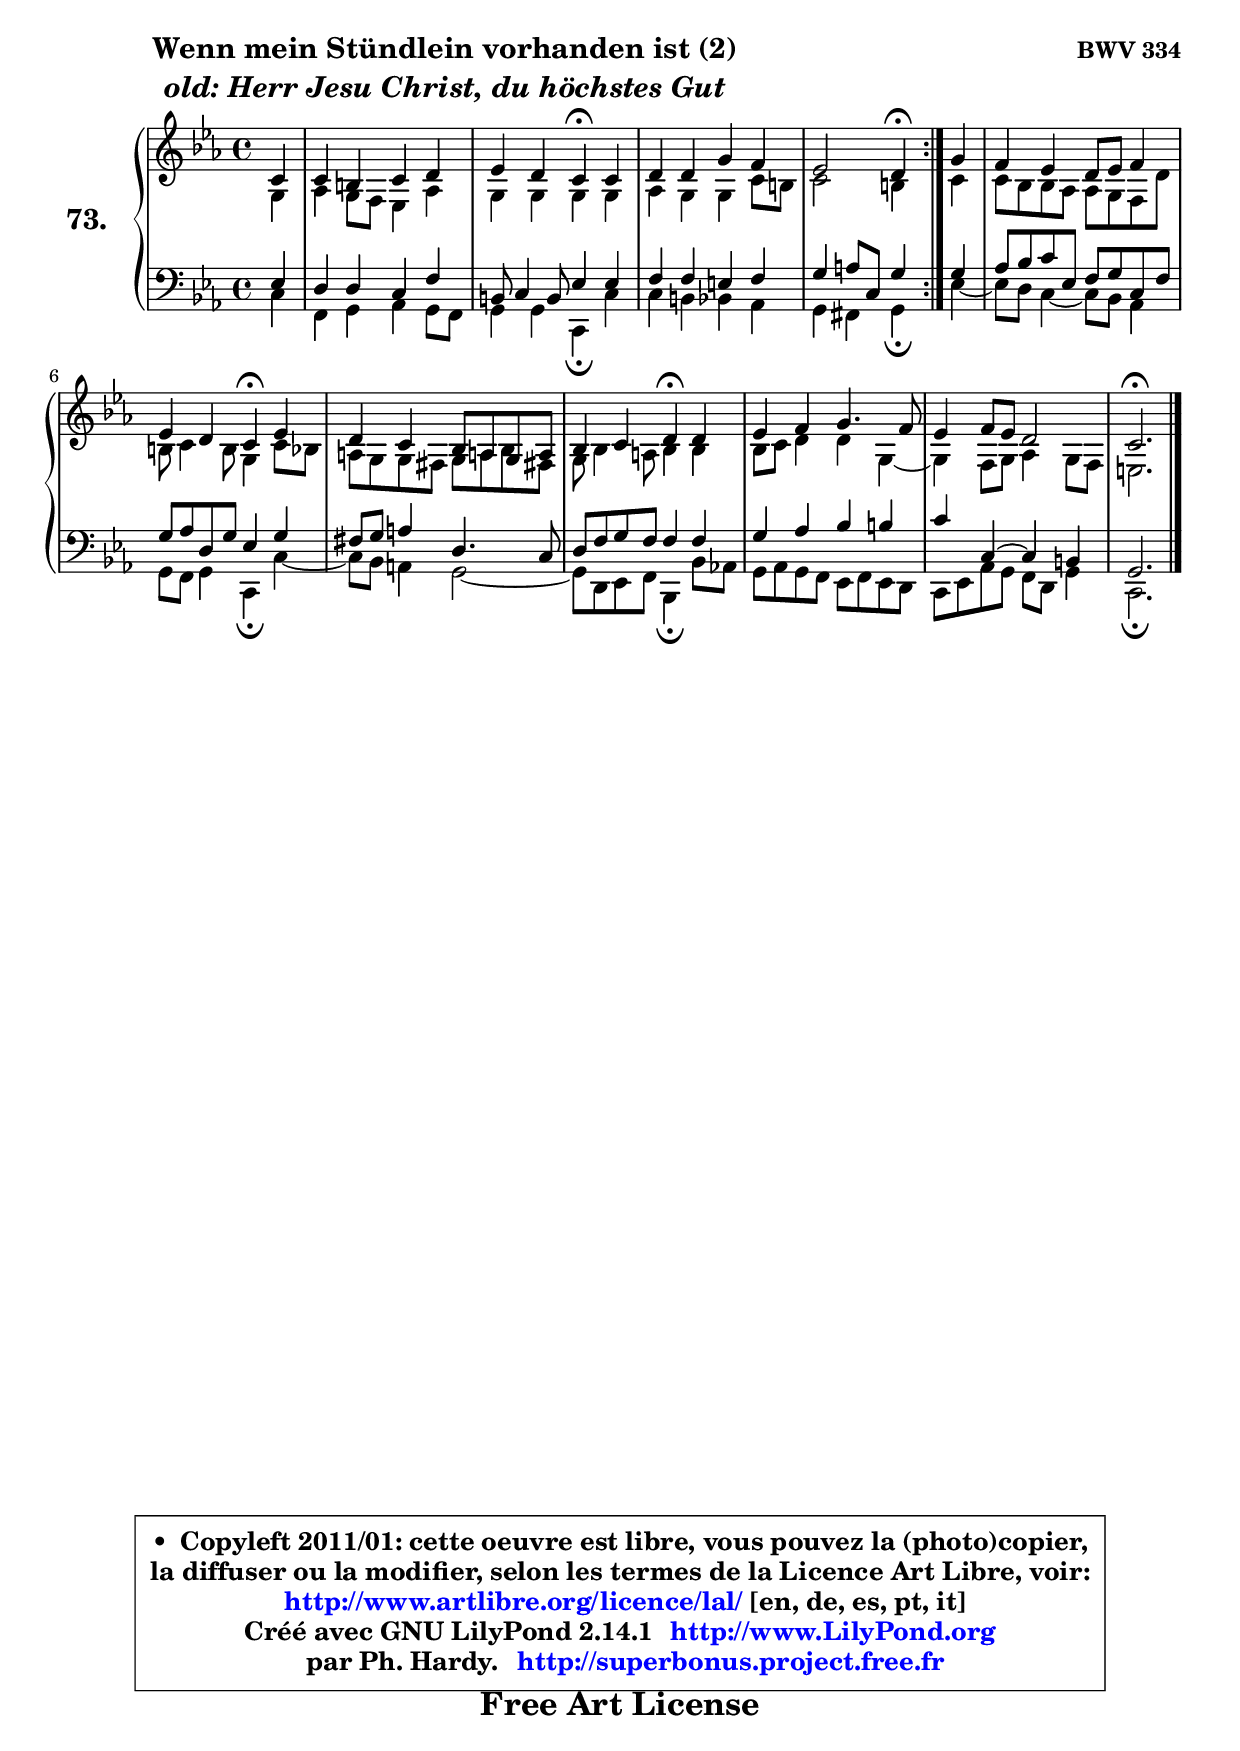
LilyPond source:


\version "2.14.1"

    \paper {
%	system-system-spacing #'padding = #0.1
%	score-system-spacing #'padding = #0.1
%	ragged-bottom = ##f
%	ragged-last-bottom = ##f
	}

    \header {
      opus = \markup { \bold "BWV 334" }
      piece = \markup { \hspace #9 \fontsize #2 \bold \column \center-align { \line { "Wenn mein Stündlein vorhanden ist (2)" }
                     \line { \italic "old: Herr Jesu Christ, du höchstes Gut" }
                 } }
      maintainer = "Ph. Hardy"
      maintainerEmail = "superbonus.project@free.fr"
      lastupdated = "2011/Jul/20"
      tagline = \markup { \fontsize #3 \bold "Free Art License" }
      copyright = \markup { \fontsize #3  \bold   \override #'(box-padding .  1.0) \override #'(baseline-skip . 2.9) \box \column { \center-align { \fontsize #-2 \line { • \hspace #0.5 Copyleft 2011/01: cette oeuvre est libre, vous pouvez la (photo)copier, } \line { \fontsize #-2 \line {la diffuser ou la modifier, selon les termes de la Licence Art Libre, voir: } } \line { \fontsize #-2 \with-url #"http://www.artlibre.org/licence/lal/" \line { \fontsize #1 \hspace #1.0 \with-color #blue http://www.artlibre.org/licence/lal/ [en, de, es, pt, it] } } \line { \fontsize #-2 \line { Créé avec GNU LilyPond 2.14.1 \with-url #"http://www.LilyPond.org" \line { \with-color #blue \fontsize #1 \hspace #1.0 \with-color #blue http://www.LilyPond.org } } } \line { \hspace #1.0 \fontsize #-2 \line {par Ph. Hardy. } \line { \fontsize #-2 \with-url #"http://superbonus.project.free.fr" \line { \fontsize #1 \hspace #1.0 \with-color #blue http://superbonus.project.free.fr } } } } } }

	  }

  guidemidi = {
	\repeat volta 2 {
        r4 |
        R1 |
        r2 \tempo 4 = 30 r4 \tempo 4 = 78 r4 |
        R1 |
        r2 \tempo 4 = 30 r4 \tempo 4 = 78 } %fin du repeat
        r4 |
        R1 |
        r2 \tempo 4 = 30 r4 \tempo 4 = 78 r4 |
        R1 |
        r2 \tempo 4 = 30 r4 \tempo 4 = 78 r4 |
        R1 |
        R1 |
        \tempo 4 = 40 r2. 
	}

  upper = {
\displayLilyMusic \transpose g c {
	\time 4/4
	\key g \minor
	\clef treble
	\partial 4
	\voiceOne
	<< { 
	% SOPRANO
	\set Voice.midiInstrument = "acoustic grand"
	\relative c'' {
	\repeat volta 2 {
        g4 |
        g4 fis g a |
        bes4 a g\fermata g |
        a4 a d c |
        bes2 a4\fermata } %fin du repeat
        d4 |
        c4 bes a8 bes c4 |
        bes4 a g4\fermata bes |
        a4 g f8 e! d8 e |
        f4 g a\fermata a |
        bes4 c d4. c8 |
        bes4 c8 bes a2 |
        g2.\fermata
        \bar "|."
	} % fin de relative
	}

	\context Voice="1" { \voiceTwo 
	% ALTO
	\set Voice.midiInstrument = "acoustic grand"
	\relative c' {
	\repeat volta 2 {
        d4 |
        es4 d8 c bes4 es |
        d4 d d d |
        es4 d d g8 fis |
        g2 fis4 } %fin du repeat
        g4 |
        g8 f f es es d c a' |
        fis8 g4 fis8 d4 g8 f |
        e8 d d cis d e f cis! |
        d8 f4 e8 f4 f |
        f8 g a4 a d,4 ~ |
	d4 c8 d es4 d8 c |
        b2. 
        \bar "|."
	} % fin de relative
	\oneVoice
	} >>
}
	}

    lower = {
\transpose g c {
	\time 4/4
	\key g \minor
	\clef bass
	\partial 4
	\voiceOne
	<< { 
	% TENOR
	\set Voice.midiInstrument = "acoustic grand"
	\relative c' {
	\repeat volta 2 {
        bes4 |
        a4 a g c |
        fis,8 g4 fis8 bes4 bes |
        c4 c b c |
        d4 e8 g, d'4 } %fin du repeat
        d4 |
        es8 f g bes, c d g, c |
        d8 es a, d bes4 d |
        cis8 d e4 a,4. g8 |
        a8 c d c c4 c |
        d4 es f fis |
        g4 g,4 ~ g fis |
        d2. 
        \bar "|."
	} % fin de relative
	}
	\context Voice="1" { \voiceTwo 
	% BASS
	\set Voice.midiInstrument = "acoustic grand"
	\relative c' {
	\repeat volta 2 {
        g4 |
        c,4 d es d8 c |
        d4 d g,\fermata g' |
        g4 fis f es |
        d4 cis d\fermata } %fin du repeat
        bes'4 ~ |
	bes8 a8 g4 ~ g8 f es4 |
        d8 c d4 g,\fermata g'4 ~ |
	g8 f8 e4 d2 ~ |
        d8 a bes c f,4\fermata f'8 es! |
        d8 es d c bes c bes a |
        g8 bes es d c a d4 |
        g,2.\fermata
        \bar "|."
	} % fin de relative
	\oneVoice
	} >>
}
	}


    \score { 

	\new PianoStaff <<
	\set PianoStaff.instrumentName = \markup { \bold \huge "73." }
	\new Staff = "upper" \upper
	\new Staff = "lower" \lower
	>>

    \layout {
%	ragged-last = ##f
	   }

         } % fin de score

  \score {
    \unfoldRepeats { << \guidemidi \upper \lower >> }
    \midi {
    \context {
     \Staff
      \remove "Staff_performer"
               }

     \context {
      \Voice
       \consists "Staff_performer"
                }

     \context { 
      \Score
      tempoWholesPerMinute = #(ly:make-moment 78 4)
		}
	    }
	}


